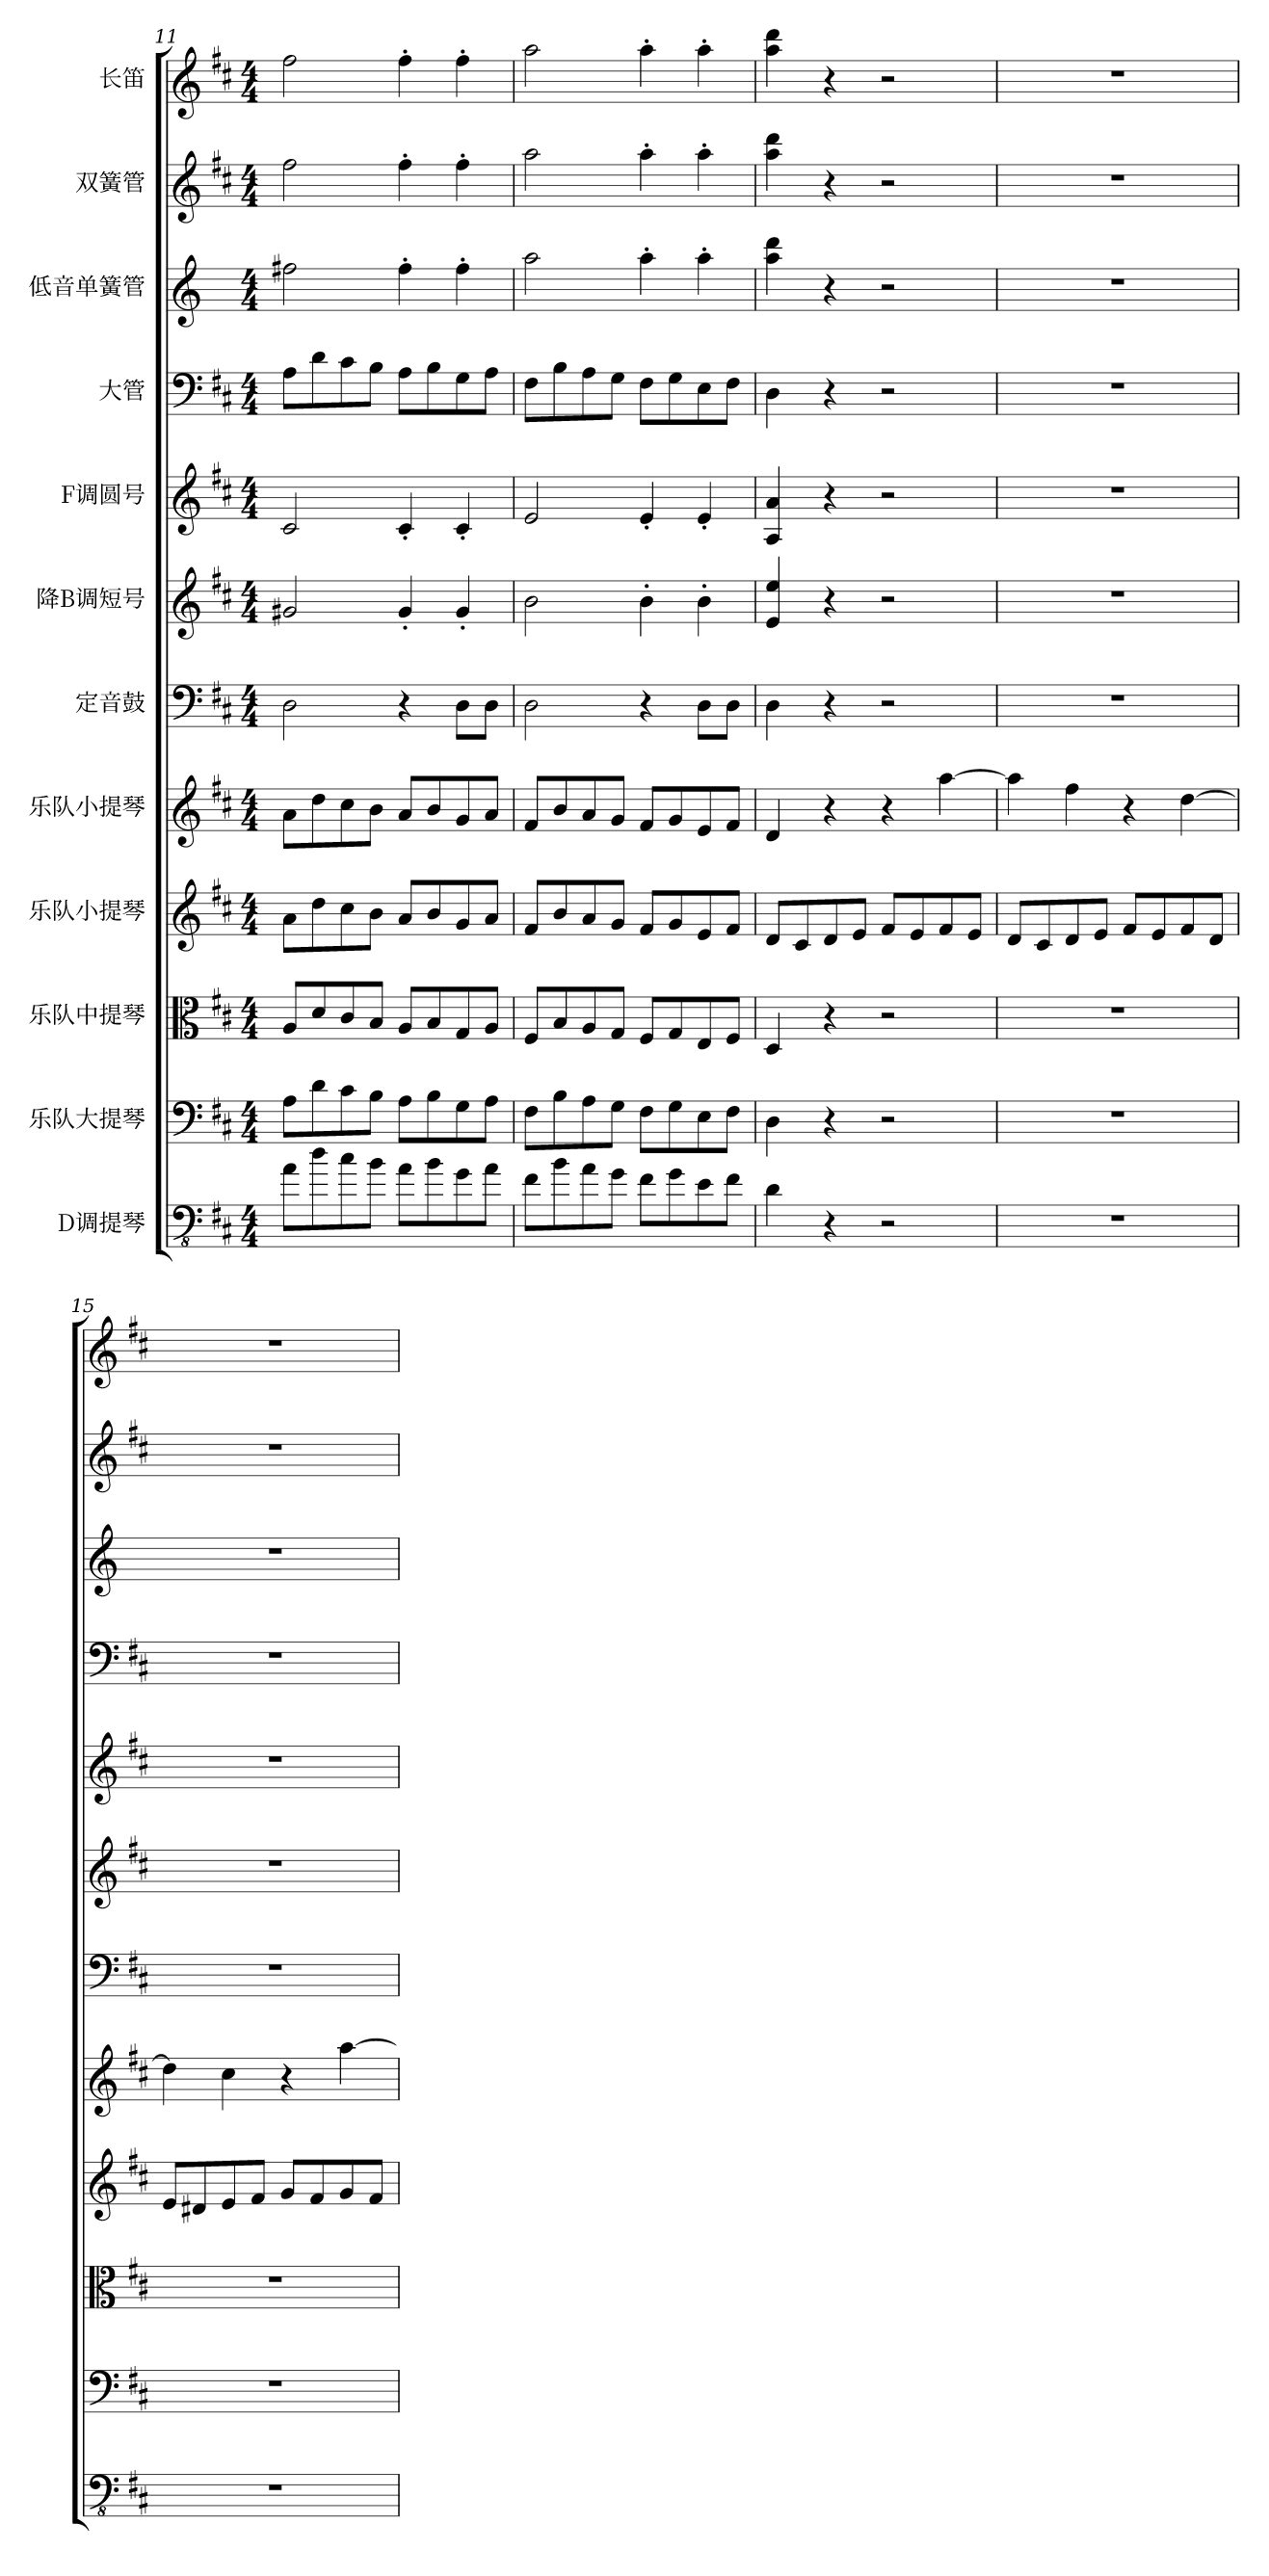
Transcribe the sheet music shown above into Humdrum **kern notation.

**kern	**kern	**kern	**kern	**kern	**kern	**kern	**kern	**kern	**kern	**kern	**kern
*part12	*part11	*part10	*part9	*part8	*part7	*part6	*part5	*part4	*part3	*part2	*part1
*staff12	*staff11	*staff10	*staff9	*staff8	*staff7	*staff6	*staff5	*staff4	*staff3	*staff2	*staff1
*I"D调提琴	*I"乐队大提琴	*I"乐队中提琴	*I"乐队小提琴	*I"乐队小提琴	*I"定音鼓	*I"降B调短号	*I"F调圆号	*I"大管	*I"低音单簧管	*I"双簧管	*I"长笛
*clefFv4	*clefF4	*clefC3	*clefG2	*clefG2	*clefF4	*clefG2	*clefG2	*clefF4	*clefG2	*clefG2	*clefG2
*ITrd7c12	*	*	*	*	*	*ITrd1c2	*ITrd4c7	*	*ITrd8c14	*	*
*k[f#c#]	*k[f#c#]	*k[f#c#]	*k[f#c#]	*k[f#c#]	*k[f#c#]	*k[]	*k[f#]	*k[f#c#]	*k[]	*k[f#c#]	*k[f#c#]
*M4/4	*M4/4	*M4/4	*M4/4	*M4/4	*M4/4	*M4/4	*M4/4	*M4/4	*M4/4	*M4/4	*M4/4
=11	=11	=11	=11	=11	=11	=11	=11	=11	=11	=11	=11
8AA\L	8A\L	8A/L	8a\L	8a\L	2D\	2f#X/	2F#/	8A\L	2f#X\	2ff#\	2ff#\
8D\	8d\	8d/	8dd\	8dd\	.	.	.	8d\	.	.	.
8C#\	8c#\	8c#/	8cc#\	8cc#\	.	.	.	8c#\	.	.	.
8BB\J	8B\J	8B/J	8b\J	8b\J	.	.	.	8B\J	.	.	.
8AA\L	8A\L	8A/L	8a/L	8a/L	4r	4f#'/	4F#'/	8A\L	4f#'\	4ff#'\	4ff#'\
8BB\	8B\	8B/	8b/	8b/	.	.	.	8B\	.	.	.
8GG\	8G\	8G/	8g/	8g/	8D\L	4f#'/	4F#'/	8G\	4f#'\	4ff#'\	4ff#'\
8AA\J	8A\J	8A/J	8a/J	8a/J	8D\J	.	.	8A\J	.	.	.
=12	=12	=12	=12	=12	=12	=12	=12	=12	=12	=12	=12
8FF#\L	8F#\L	8F#/L	8f#/L	8f#/L	2D\	2a\	2A/	8F#\L	2a\	2aa\	2aa\
8BB\	8B\	8B/	8b/	8b/	.	.	.	8B\	.	.	.
8AA\	8A\	8A/	8a/	8a/	.	.	.	8A\	.	.	.
8GG\J	8G\J	8G/J	8g/J	8g/J	.	.	.	8G\J	.	.	.
8FF#\L	8F#\L	8F#/L	8f#/L	8f#/L	4r	4a'\	4A'/	8F#\L	4a'\	4aa'\	4aa'\
8GG\	8G\	8G/	8g/	8g/	.	.	.	8G\	.	.	.
8EE\	8E\	8E/	8e/	8e/	8D\L	4a'\	4A'/	8E\	4a'\	4aa'\	4aa'\
8FF#\J	8F#\J	8F#/J	8f#/J	8f#/J	8D\J	.	.	8F#\J	.	.	.
=13	=13	=13	=13	=13	=13	=13	=13	=13	=13	=13	=13
4DD\	4D\	4D/	8d/L	4d/	4D\	4d/ 4dd/	4D/ 4d/	4D\	4a\ 4dd\	4aa\ 4ddd\	4aa\ 4ddd\
.	.	.	8c#/	.	.	.	.	.	.	.	.
4r	4r	4r	8d/	4r	4r	4r	4r	4r	4r	4r	4r
.	.	.	8e/J	.	.	.	.	.	.	.	.
2r	2r	2r	8f#/L	4r	2r	2r	2r	2r	2r	2r	2r
.	.	.	8e/	.	.	.	.	.	.	.	.
.	.	.	8f#/	[4aa\	.	.	.	.	.	.	.
.	.	.	8e/J	.	.	.	.	.	.	.	.
!!LO:PB:g=z
=14	=14	=14	=14	=14	=14	=14	=14	=14	=14	=14	=14
1r	1r	1r	8d/L	4aa\]	1r	1r	1r	1r	1r	1r	1r
.	.	.	8c#/	.	.	.	.	.	.	.	.
.	.	.	8d/	4ff#\	.	.	.	.	.	.	.
.	.	.	8e/J	.	.	.	.	.	.	.	.
.	.	.	8f#/L	4r	.	.	.	.	.	.	.
.	.	.	8e/	.	.	.	.	.	.	.	.
.	.	.	8f#/	[4dd\	.	.	.	.	.	.	.
.	.	.	8d/J	.	.	.	.	.	.	.	.
=15	=15	=15	=15	=15	=15	=15	=15	=15	=15	=15	=15
1r	1r	1r	8e/L	4dd\]	1r	1r	1r	1r	1r	1r	1r
.	.	.	8d#X/	.	.	.	.	.	.	.	.
.	.	.	8e/	4cc#\	.	.	.	.	.	.	.
.	.	.	8f#/J	.	.	.	.	.	.	.	.
.	.	.	8g/L	4r	.	.	.	.	.	.	.
.	.	.	8f#/	.	.	.	.	.	.	.	.
.	.	.	8g/	[4aa\	.	.	.	.	.	.	.
.	.	.	8f#/J	.	.	.	.	.	.	.	.
=	=	=	=	=	=	=	=	=	=	=	=
*-	*-	*-	*-	*-	*-	*-	*-	*-	*-	*-	*-
